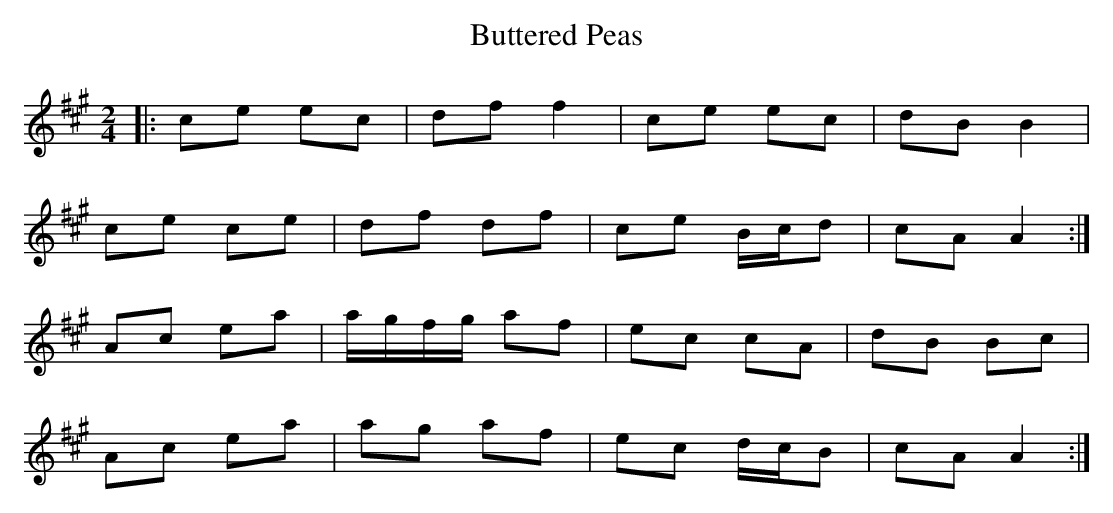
X:1
T: Buttered Peas
M: 2/4
L: 1/8
K: Amaj
|: ce ec | df f2 | ce ec | dB B2 |
ce ce | df df | ce B/c/d | cA A2 :|
Ac ea | a/g/f/g/ af | ec cA | dB Bc |
Ac ea | ag af | ec d/c/B | cA A2 :|

K: Dmaj
|: FA AF | GB BG | FA AF | G/F/E/D/ ED/E/ |
F/G/A A2 | G/A/B B2 | FA E>G | FD D2 :|
|: D>F Ad | d/c/B/c/ dB | AF- FD | GE EF/E/ |
D>F Ad | d/c/B/c/ dB | AF GE | FD D2 :|

K: Gmaj
|: Bd d/c/B | ce ed/c/ | Bd D/G/B/d/ | cA FD |
B/c/d B/c/d/B/ | ce e2 | Bd A/B/c/A/ |1 BG GG/A/ :|2 BG- GF ||
|: GB dg | g/f/e/f/ ge | d/B/G/B/ d/B/G/B/ | cA AB/A/ |
GB dg | g/f/e/f/ g2 | d/B/G/B/ c/A/F/A/ | BG G2 :|
